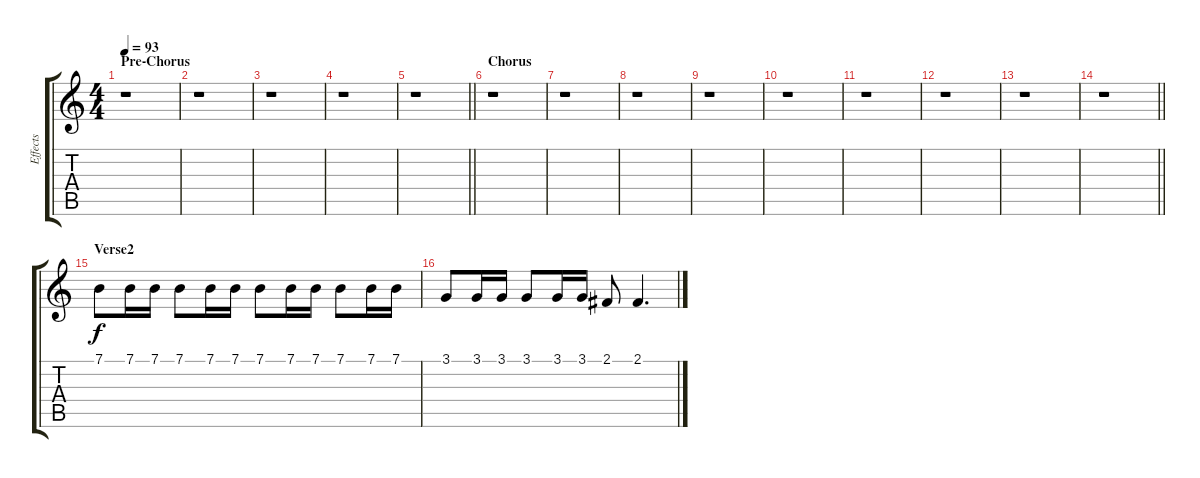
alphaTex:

\track ("Effects" "Effects") {instrument pad3polysynth}
\staff {score tabs}
\tuning (E4 B3 G3 D3 A2 E2) {hide}
\ts (4 4)
\section ("" "Pre-Chorus")
\tempo 93
\clef g2
\ks c
r.1{dy f} |
r.1 |
r.1 |
r.1 |
\barLineRight lightlight
r.1 |
\section ("" "Chorus")
r.1 |
r.1 |
r.1 |
r.1 |
r.1 |
r.1 |
r.1 |
r.1 |
\barLineRight lightlight
r.1 |
\section ("" "Verse2")
7.1.8 7.1.16 7.1.16 7.1.8 7.1.16 7.1.16 7.1.8 7.1.16 7.1.16 7.1.8 7.1.16 7.1.16 |
3.1.8 3.1.16 3.1.16 3.1.8 3.1.16 3.1.16 2.1.8 2.1.4{d}
